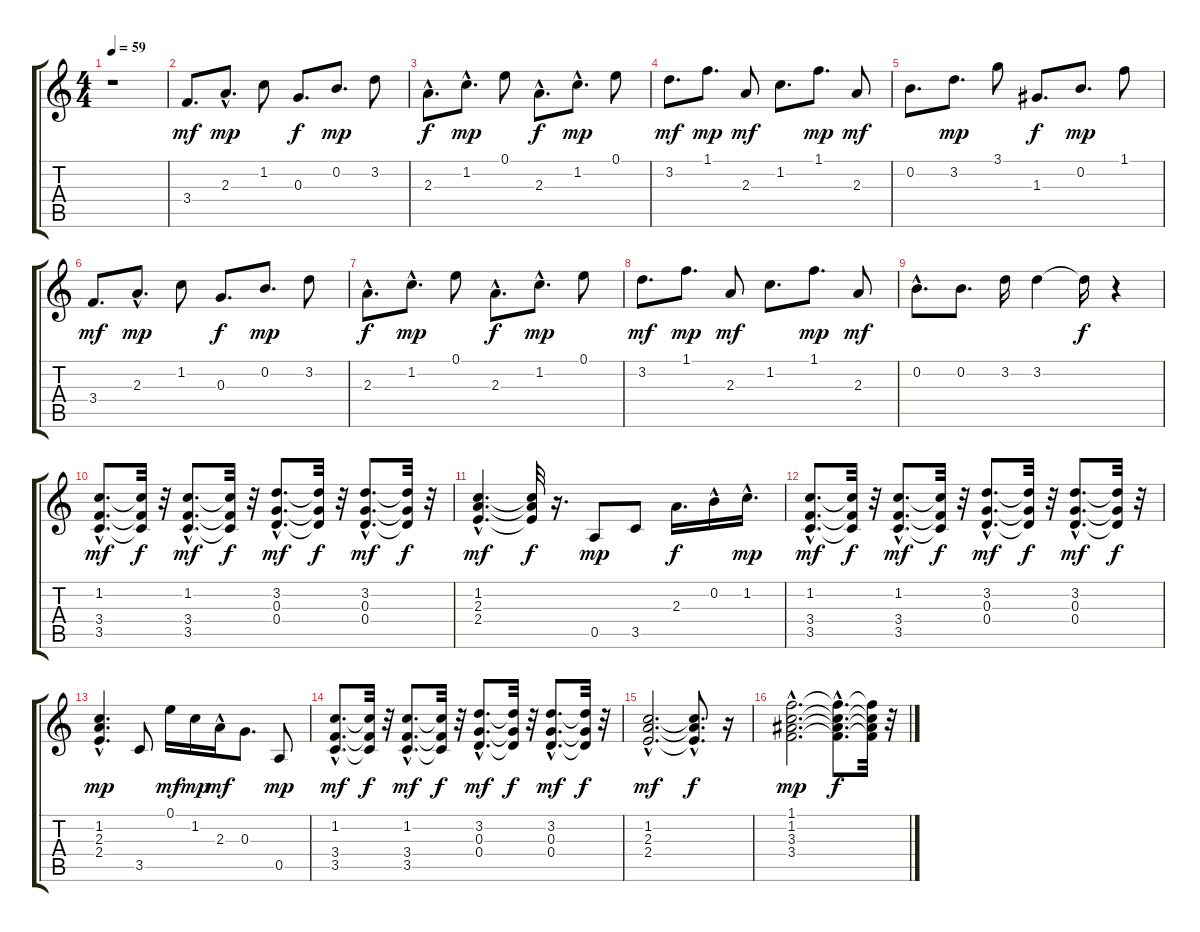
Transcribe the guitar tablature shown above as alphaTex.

\track "" {instrument acousticguitarnylon}
\staff {score tabs}
\tuning (E4 B3 G3 D3 A2 E2) {hide}
\ts (4 4)
\tempo 59
\clef g2
\ks c
r.1{dy mf instrument acousticguitarnylon} |
3.4.8{d} 2.3{hac}.8{d dy mp} 1.2.8 0.3.8{d dy f} 0.2.8{d dy mp} 3.2.8 |
2.3{hac}.8{d dy f} 1.2{hac}.8{d dy mp} 0.1.8 2.3{hac}.8{d dy f} 1.2{hac}.8{d dy mp} 0.1.8 |
3.2.8{d dy mf} 1.1.8{d dy mp} 2.3.8{dy mf} 1.2.8{d} 1.1.8{d dy mp} 2.3.8{dy mf} |
0.2.8{d} 3.2.8{d dy mp} 3.1.8 1.3.8{d dy f} 0.2.8{d dy mp} 1.1.8 |
3.4.8{d dy mf} 2.3{hac}.8{d dy mp} 1.2.8 0.3.8{d dy f} 0.2.8{d dy mp} 3.2.8 |
2.3{hac}.8{d dy f} 1.2{hac}.8{d dy mp} 0.1.8 2.3{hac}.8{d dy f} 1.2{hac}.8{d dy mp} 0.1.8 |
3.2.8{d dy mf} 1.1.8{d dy mp} 2.3.8{dy mf} 1.2.8{d} 1.1.8{d dy mp} 2.3.8{dy mf} |
0.2{hac}.8{d} 0.2.8{d} 3.2.16 3.2.4 3.2{t}.16{dy f} r.4 |
(1.2{hac} 3.4{hac} 3.5{hac}).8{d dy mf} (1.2{t} 3.4{t} 3.5{t}).32{dy f} r.32 (1.2{hac} 3.4{hac} 3.5{hac}).8{d dy mf} (1.2{t} 3.4{t} 3.5{t}).32{dy f} r.32 (3.2{hac} 0.3{hac} 0.4{hac}).8{d dy mf} (3.2{t} 0.3{t} 0.4{t}).32{dy f} r.32 (3.2{hac} 0.3{hac} 0.4{hac}).8{d dy mf} (3.2{t} 0.3{t} 0.4{t}).32{dy f} r.32 |
(1.2{hac} 2.3{hac} 2.4{hac}).4{d dy mf} (1.2{t} 2.3{t} 2.4{t}).32{dy f} r.16{d} 0.5.8{dy mp} 3.5.8 2.3.16{d dy f} 0.2{hac}.16 1.2{hac}.16{d dy mp} |
(1.2{hac} 3.4{hac} 3.5{hac}).8{d dy mf} (1.2{t} 3.4{t} 3.5{t}).32{dy f} r.32 (1.2{hac} 3.4{hac} 3.5{hac}).8{d dy mf} (1.2{t} 3.4{t} 3.5{t}).32{dy f} r.32 (3.2{hac} 0.3{hac} 0.4{hac}).8{d dy mf} (3.2{t} 0.3{t} 0.4{t}).32{dy f} r.32 (3.2{hac} 0.3{hac} 0.4{hac}).8{d dy mf} (3.2{t} 0.3{t} 0.4{t}).32{dy f} r.32 |
(1.2{hac} 2.3{hac} 2.4).4{d dy mp} 3.5.8 0.1.16{dy mf} 1.2.16{dy mp} 2.3{hac}.16{dy mf} 0.3.8{d} 0.5.8{dy mp} |
(1.2{hac} 3.4{hac} 3.5{hac}).8{d dy mf} (1.2{t} 3.4{t} 3.5{t}).32{dy f} r.32 (1.2{hac} 3.4{hac} 3.5{hac}).8{d dy mf} (1.2{t} 3.4{t} 3.5{t}).32{dy f} r.32 (3.2{hac} 0.3{hac} 0.4{hac}).8{d dy mf} (3.2{t} 0.3{t} 0.4{t}).32{dy f} r.32 (3.2{hac} 0.3{hac} 0.4{hac}).8{d dy mf} (3.2{t} 0.3{t} 0.4{t}).32{dy f} r.32 |
(1.2{hac} 2.3{hac} 2.4{hac}).2{d dy mf} (1.2{hac t} 2.3{hac t} 2.4{hac t}).8{d dy f} r.16 |
(1.1{hac} 1.2{hac} 3.3{hac} 3.4{hac}).2{d dy mp} (1.1{hac t} 1.2{hac t} 3.3{hac t} 3.4{hac t}).8{d dy f} (1.1{t} 1.2{t} 3.3{t} 3.4{t}).32 r.32
